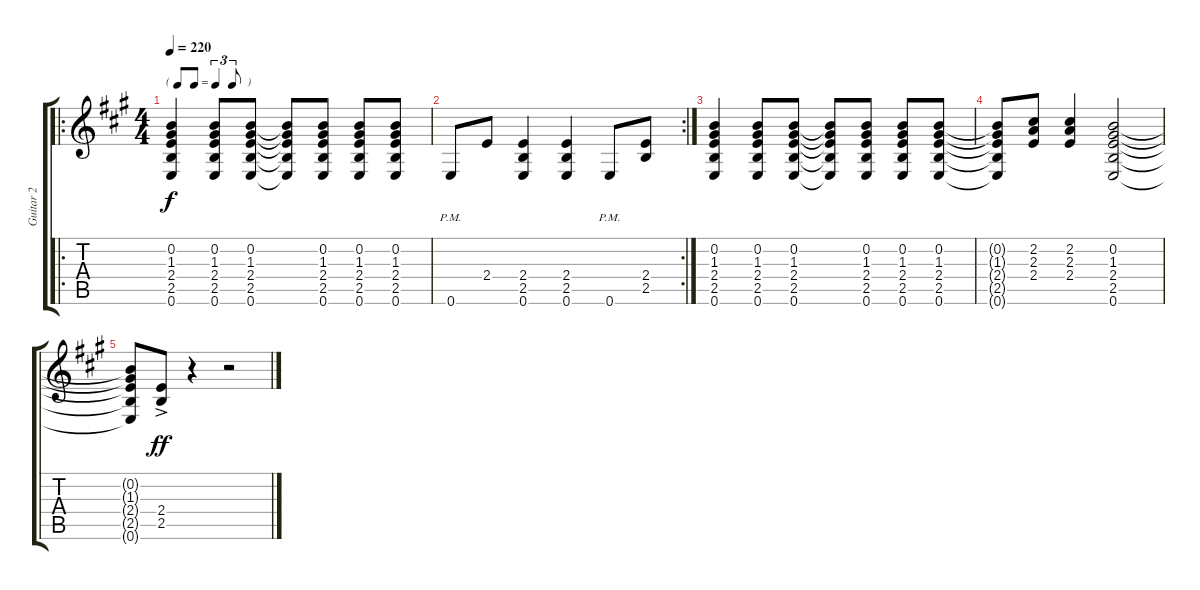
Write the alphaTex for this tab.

\track ("Guitar 2" "Guitar 2") {instrument overdrivenguitar}
\staff {score tabs}
\tuning (E4 B3 G3 D3 A2 E2) {hide}
\ro
\ts (4 4)
\tf triplet8th
\tempo 220
\clef g2
\ks a
(0.2 1.3 2.4 2.5 0.6).4{dy f} (0.2 1.3 2.4 2.5 0.6).8 (0.2 1.3 2.4 2.5 0.6).8 (0.2{t} 1.3{t} 2.4{t} 2.5{t} 0.6{t}).8 (0.2 1.3 2.4 2.5 0.6).8 (0.2 1.3 2.4 2.5 0.6).8 (0.2 1.3 2.4 2.5 0.6).8 |
\rc 2
0.6{pm}.8 2.4.8 (2.4 2.5 0.6).4 (2.4 2.5 0.6).4 0.6{pm}.8 (2.4 2.5).8 |
(0.2 1.3 2.4 2.5 0.6).4 (0.2 1.3 2.4 2.5 0.6).8 (0.2 1.3 2.4 2.5 0.6).8 (0.2{t} 1.3{t} 2.4{t} 2.5{t} 0.6{t}).8 (0.2 1.3 2.4 2.5 0.6).8 (0.2 1.3 2.4 2.5 0.6).8 (0.2 1.3 2.4 2.5 0.6).8 |
(0.2{t} 1.3{t} 2.4{t} 2.5{t} 0.6{t}).8 (2.2 2.3 2.4).8 (2.2 2.3 2.4).4 (0.2 1.3 2.4 2.5 0.6).2 |
(0.2{t} 1.3{t} 2.4{t} 2.5{t} 0.6{t}).8 (2.4{ac} 2.5{ac}).8{dy ff} r.4 r.2
